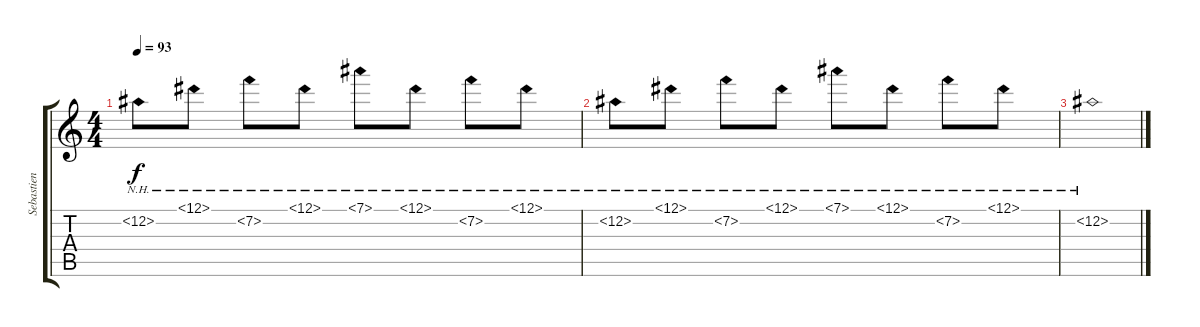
\track ("Sebastien Lefebvre (Rythm guitar)" "Sebastien ") {instrument distortionguitar}
\staff {score tabs}
\tuning (Eb4 Bb3 Gb3 Db3 Ab2 Eb2) {hide}
\ts (4 4)
\tempo 93
\clef g2
\ks c
12.2{nh}.8{dy f} 12.1{nh}.8 7.2{nh}.8 12.1{nh}.8 7.1{nh}.8 12.1{nh}.8 7.2{nh}.8 12.1{nh}.8 |
12.2{nh}.8 12.1{nh}.8 7.2{nh}.8 12.1{nh}.8 7.1{nh}.8 12.1{nh}.8 7.2{nh}.8 12.1{nh}.8 |
12.2{nh}.1
